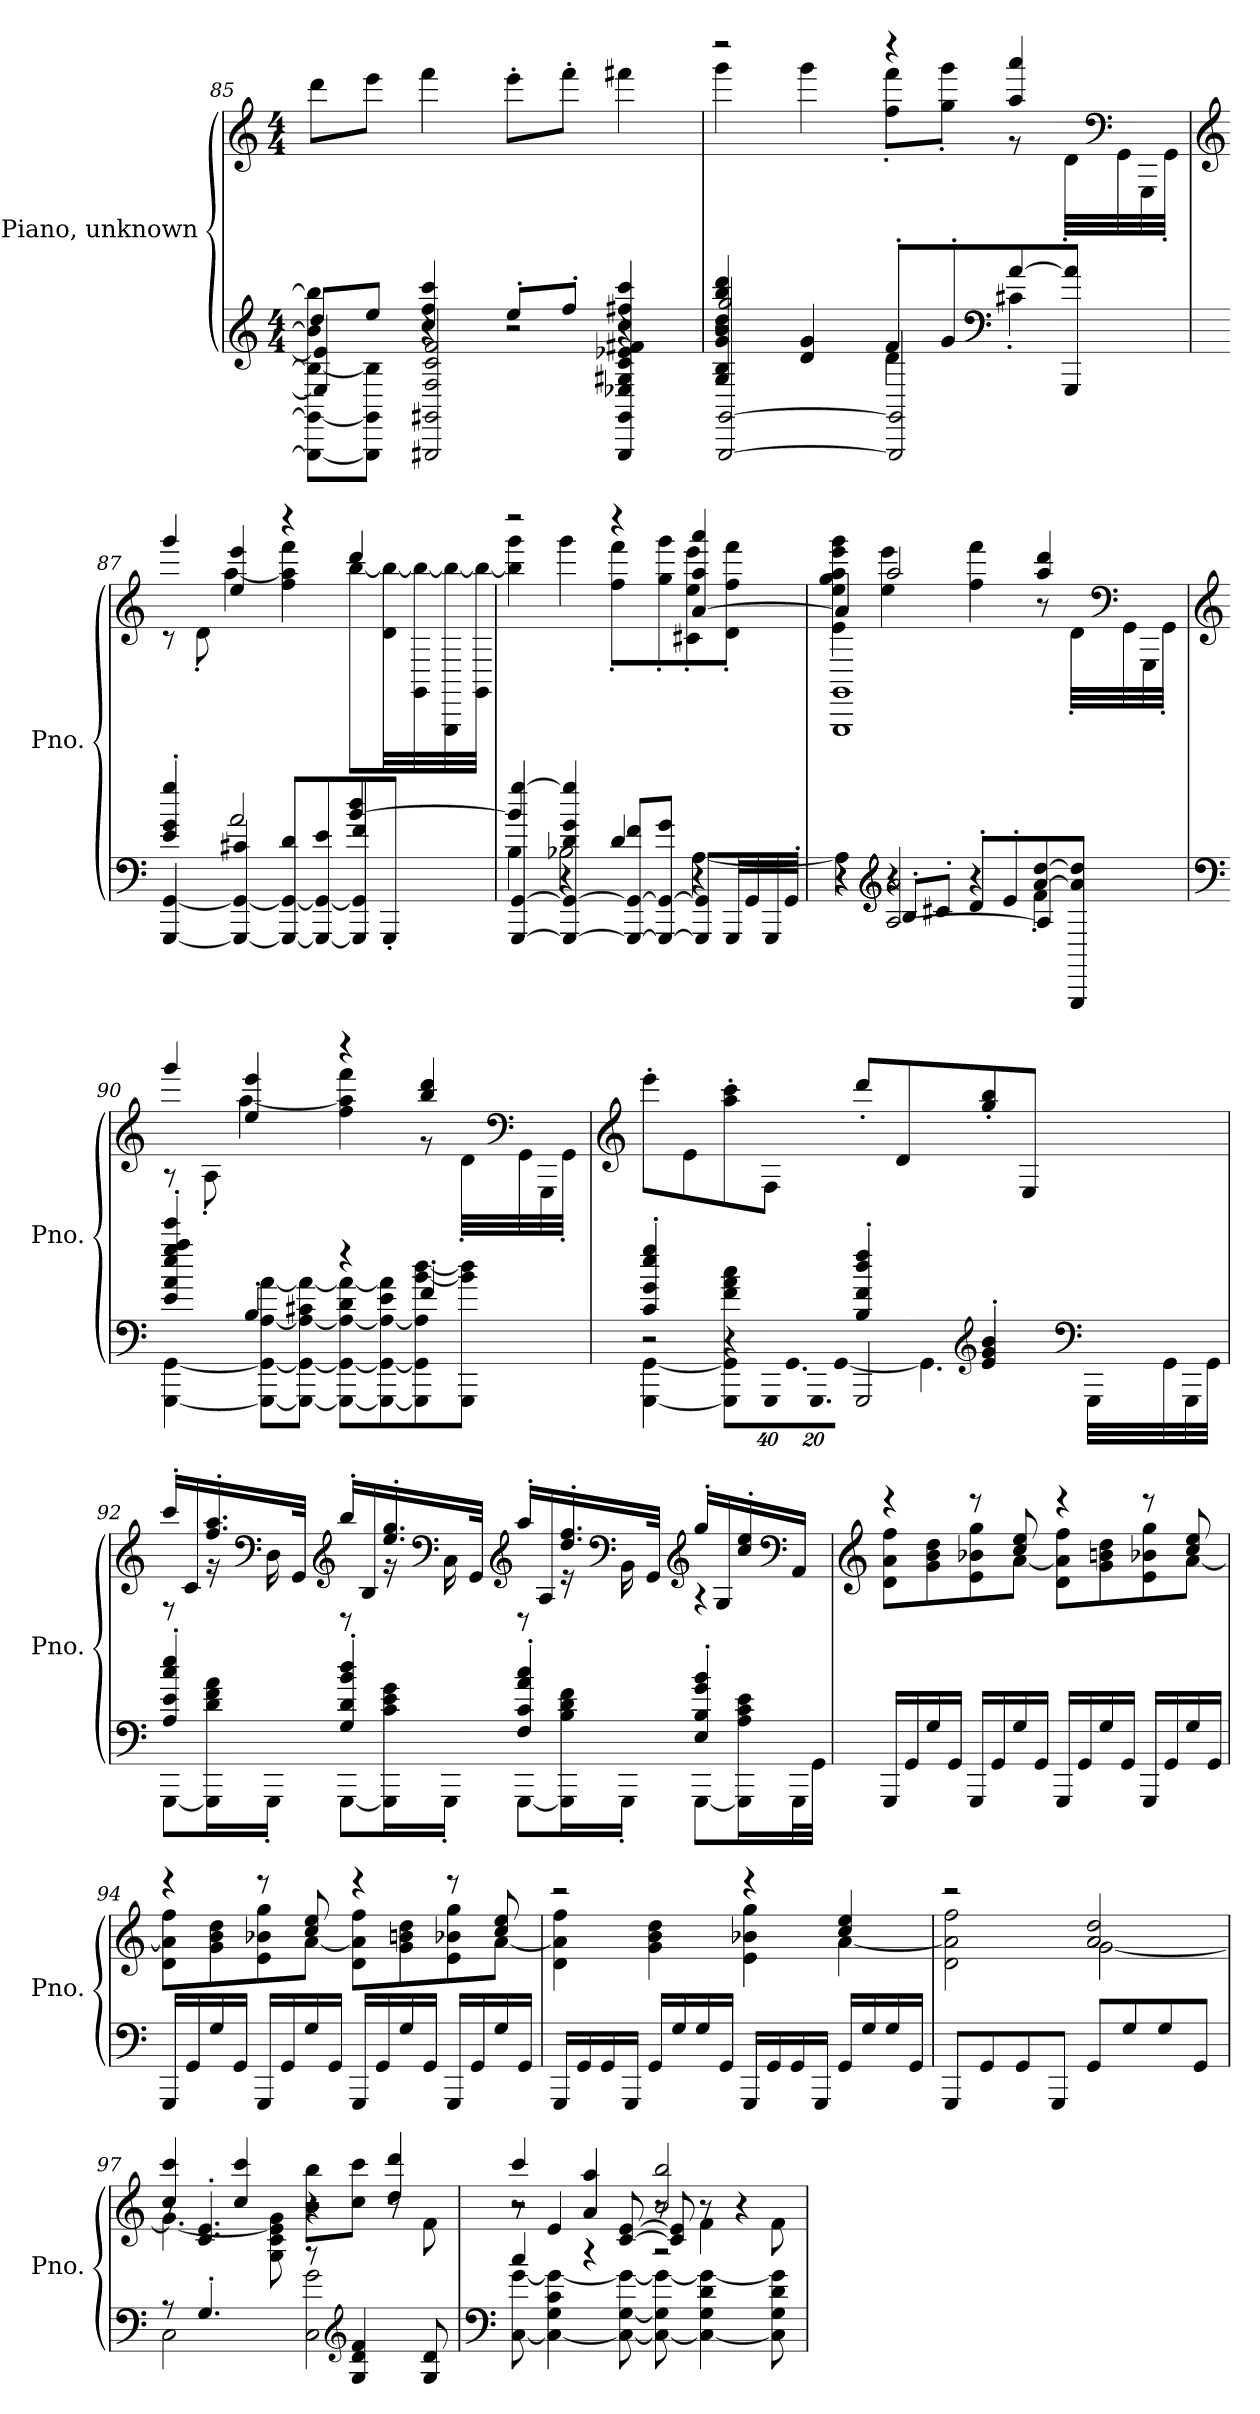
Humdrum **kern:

**kern	**kern
*part1	*part1
*staff2	*staff1
*I"Piano, unknown	*
*I'Pno.	*
!!LO:LB:g=z
*clefG2	*clefG2
*k[]	*k[]
*M4/4	*M4/4
=85	=85
*^	*
*	*^	*
8dd/L	8GGG#\_ 8GG#\_ 8B\_ 8b\] 8bb\]L	4E/] 4e/]	8ddd\L
8ee/J	8GGG#\] 8GG#\] 8B\]J	.	8eee\J
4cc/ 4ff/ 4ccc/	4r	2GGG#X/ 2GG#X/ 2F/ 2c/ 2f/	4fff\
8ee'/L	2r	.	8eee'\L
8ff'/J	.	.	8fff'\J
4GGG#/ 4GG#/ 4E-X/ 4G#X/ 4c/ 4e-X/ 4f#X/ 4cc/ 4ff#X/ 4ccc/	.	4r	4fff#X\
=86	=86	=86	=86
*	*	*	*^
4G/ 4B/ 4g/ 4b/ 4dd/ 4bb/ 4ddd/	2r	[2GGG/ [2GG/ 2gg/	2r	4ggg\
4d/ 4g/	.	.	.	4ggg\
8f'/L	4d\	2GGG/] 2GG/]	4r	8ff\' 8fff\'L
8g'/	.	.	.	8gg\' 8ggg\'J
*clefF4	*	*	*	*
[8a/	4c#X'\	.	4aa/ 4aaa/	8r
8GGG/ 8a/]J	.	.	.	32d'\LLL
*	*	*	*clefF4	*
.	.	.	.	32GG\
.	.	.	.	32GGG\
.	.	.	.	32GG'\JJJ
*v	*v	*v	*	*
=87	=87	=87
*	*clefG2	*
*^	*	*
4e/' 4g/' 4gg/'	[4GGG/ [4GG/	4ggg/	8r
.	.	.	8d'\
2a/	4GGG/_ 4GG/_ 4c#X/	4ee/ 4eee/	[4aa\
.	8GGG/_ 8GG/_ 8d/L	4r	4ff\ 4aa\] 4fff\
.	8GGG/_ 8GG/_ 8e/	.	.
[4b/ 4dd/	8GGG/] 8GG/] 8f/	4ddd/	[8bb\L
.	8GGG'/J	.	32d\ 32bb\_LL
.	.	.	32GG\ 32bb\_
.	.	.	32GGG\ 32bb\_
.	.	.	32GG\ 32bb\_JJJ
!!LO:LB:g=z	!!
=88	=88	=88	=88
*	*^	*	*
4b/]	4B\	[4GGG/ [4GG/ [4gg/	2r	4bb\] 4ggg\
4r	2B-X\	4GGG/_ 4GG/_ 4d/ 4g/ 4gg/]	.	4ggg\
4d/	.	8GGG/_ 8GG/_ 8f/L	4r	8ff\' 8fff\'L
.	.	8GGG/_ 8GG/_ 8g/J	.	8gg\' 8ggg\'
4r	[4A\	8GGG/] 8GG/]L	[4a/ 4aa/ 4aaa/	8c#X\' 8ee\' 8eee\'
.	.	32GGG/LL	.	8d\' 8ff\' 8fff\'J
.	.	32GG/	.	.
.	.	32GGG/	.	.
.	.	32GG'/JJJ	.	.
=89	=89	=89	=89	=89
*	*	*	*	*^
4r	4A\]	4r	4a/]	4e\ 4ee\ 4gg\ 4aa\ 4eee\ 4ggg\	1GGG 1GG
*clefG2	*	*	*	*	*
[2A/ 2a/	4r	8B'/L	2aa/	4ee\ 4eee\	.
.	.	8c#X'/J	.	.	.
.	4r	8d'/L	.	4ff\ 4fff\	.
.	.	8e'/	.	.	.
4A/]	4f'\	[8a/ [8dd/	4aa/ 4ddd/	8r	.
.	.	8GGG/ 8a/] 8dd/]J	.	32d'\LLL	.
*	*	*	*clefF4	*	*
.	.	.	.	32GG\	.
.	.	.	.	32GGG\	.
.	.	.	.	32GG'\JJJ	.
*v	*v	*v	*	*	*
*	*v	*v	*v
!!LO:PB:g=z
=90	=90
*clefF4	*clefG2
*^	*^
4e/' 4a/' 4ee/' 4gg/' 4aa/' 4eee/'	[4GGG\ [4GG\	4ggg/	8r
.	.	.	8A'\
4B'/	8GGG\_ 8GG\_ [8A\ [8a\L	4ee/ 4eee/	[4aa\
.	8GGG\_ 8GG\_ 8A\_ 8c#X\ 8a\_J	.	.
4r	8GGG\_ 8GG\_ 8A\_ 8d\ 8a\_L	4r	4ff\ 4aa\] 4fff\
.	8GGG\_ 8GG\_ 8A\_ 8e\ 8a\]	.	.
4f'/	8GGG\] 8GG\] 8A\] [8b\ [8dd\	4bb/ 4ddd/	8r
.	8GGG\ 8b\] 8dd\]J	.	32d'\LLL
*	*	*clefF4	*
.	.	.	32GG\
.	.	.	32GGG\
.	.	.	32GG'\JJJ
*v	*v	*	*
*	*v	*v
=91	=91
*	*clefG2
*^	*
*	*^	*
4c/' 4g/' 4ee/' 4gg/'	[4GGG\ [4GG\	2r	8eee'\L
.	.	.	8e\
4r	8GGG\] 8GG\] 8f\ 8a\ 8cc\L	.	8aa\' 8ccc\'
*	*Xbrackettup	*	*
!	!LO:N:vis=32	!	!
.	640%23GGG\LL	.	8F\J
!	!LO:N:vis=64.	!	!
.	640%17GG\L	.	.
!	!LO:N:vis=64.	!	!
.	640%17GGG\J	.	.
!	!LO:N:vis=32	!	!
.	[640%23GG\JJJ	.	.
4B/' 4f/' 4dd/' 4ff/'	4.GG\]	2GGG/	8ddd'/L
.	.	.	8d/
*clefG2	*	*	*
4e/' 4g/' 4b/'	.	.	8gg/' 8bb/'
*clefF4	*	*	*
.	32GGG\LLL	.	8E/J
.	32GG\	.	.
.	32GGG\	.	.
.	32GG\JJJ	.	.
*	*v	*v	*
!!LO:LB:g=z
=92	=92	=92
*	*	*^
4A/' 4e/' 4cc/' 4ee/'	[8GGG\L	16ccc'/LL	8r
.	.	16c/	.
.	16GGG\] 16d\ 16f\ 16a\L	16.ff/' 16.aa/'	16r
*	*	*clefF4	*
.	16GGG'\JJ	.	16D\
.	.	32GG/JJk	.
*	*	*clefG2	*
4G/' 4d/' 4b/' 4dd/'	[8GGG\L	16bb'/LL	8r
.	.	16B/	.
.	16GGG\] 16c\ 16e\ 16g\L	16.ee/' 16.gg/'	16r
*	*	*clefF4	*
.	16GGG'\JJ	.	16C\
.	.	32GG/JJk	.
*	*	*clefG2	*
4F/' 4c/' 4a/' 4cc/'	[8GGG\L	16aa'/LL	8r
.	.	16A/	.
.	16GGG\] 16B\ 16d\ 16f\L	16.dd/' 16.ff/'	16r
*	*	*clefF4	*
.	16GGG'\JJ	.	16BB\
.	.	32GG/JJk	.
*	*	*clefG2	*
4E/' 4B/' 4g/' 4b/'	[8GGG\L	16gg'/LL	4r
.	.	16G/	.
.	16GGG\] 16A\ 16c\ 16e\L	16cc/' 16ee/'	.
*	*	*clefF4	*
.	32GGG\L	16AA/JJ	.
.	32GG\JJJ	.	.
*v	*v	*	*
!!LO:LB:g=z	!!
=93	=93	=93
*	*clefG2	*
16GGG/LL	4r	8d\ 8a\ 8ff\L
16GG/	.	.
16G/	.	8g\ 8b\ 8dd\
16GG/JJ	.	.
16GGG/LL	8r	8e\ 8b-X\ 8gg\
16GG/	.	.
16G/	8cc/ 8ee/	[8a\J
16GG/JJ	.	.
16GGG/LL	4r	8d\ 8a\] 8ff\L
16GG/	.	.
16G/	.	8g\ 8bn\ 8dd\
16GG/JJ	.	.
16GGG/LL	8r	8e\ 8b-X\ 8gg\
16GG/	.	.
16G/	8cc/ 8ee/	[8a\J
16GG/JJ	.	.
=94	=94	=94
16GGG/LL	4r	8d\ 8a\] 8ff\L
16GG/	.	.
16G/	.	8g\ 8b\ 8dd\
16GG/JJ	.	.
16GGG/LL	8r	8e\ 8b-X\ 8gg\
16GG/	.	.
16G/	8cc/ 8ee/	[8a\J
16GG/JJ	.	.
16GGG/LL	4r	8d\ 8a\] 8ff\L
16GG/	.	.
16G/	.	8g\ 8bn\ 8dd\
16GG/JJ	.	.
16GGG/LL	8r	8e\ 8b-X\ 8gg\
16GG/	.	.
16G/	8cc/ 8ee/	[8a\J
16GG/JJ	.	.
!!LO:LB:g=z	!!
=95	=95	=95
16GGG/LL	2r	4d\ 4a\] 4ff\
16GG/	.	.
16GG/	.	.
16GGG/JJ	.	.
16GG/LL	.	4g\ 4b\ 4dd\
16G/	.	.
16G/	.	.
16GG/JJ	.	.
16GGG/LL	4r	4e\ 4b-X\ 4gg\
16GG/	.	.
16GG/	.	.
16GGG/JJ	.	.
16GG/LL	4cc/ 4ee/	[4a\
16G/	.	.
16G/	.	.
16GG/JJ	.	.
=96	=96	=96
8GGG/L	2r	2d\ 2a\] 2ff\
8GG/	.	.
8GG/	.	.
8GGG/J	.	.
8GG/L	2a/ 2dd/	[2g\
8G/	.	.
8G/	.	.
8GG/J	.	.
=97	=97	=97
*^	*	*^
8r	2C\	4cc/ 4ccc/	4.g\_	8r
4.G'/	.	.	.	4.c/' 4.e/'
.	.	4cc/ 4ccc/	.	.
.	.	.	8G\ 8c\ 8e\ 8g\]	.
8r	2C\ 2g\	4r	8b\ 8bb\L	2r
*clefG2	*	*	*	*
4G/ 4d/ 4f/	.	.	8cc\ 8ccc\J	.
.	.	4dd/ 4ddd/	8r	.
8G/ 8d/	.	.	8f\	.
!!LO:LB:g=z	!!	!!
=98	=98	=98	=98	=98
*clefF4	*	*	*	*
4cc/	[8C\ [8g\	4ccc/	2r	8r
.	4C\_ 4G\ 4c\ 4g\_	.	.	4e/
4r	.	4a/ 4aa/	.	.
.	8C\_ [8G\ 8g\_	.	.	[8c/ [8e/
2r	8C\_ 8G\] 8g\_	2b/ 2bb/	8r	8c/] 8e/]
.	4C\_ 4G\ 4d\ 4g\_	.	4f\	8r
.	.	.	.	4r
.	8C\] 8G\ 8d\ 8g\]	.	8f\	.
*v	*v	*	*	*
*	*v	*v	*v
=	=
*-	*-
